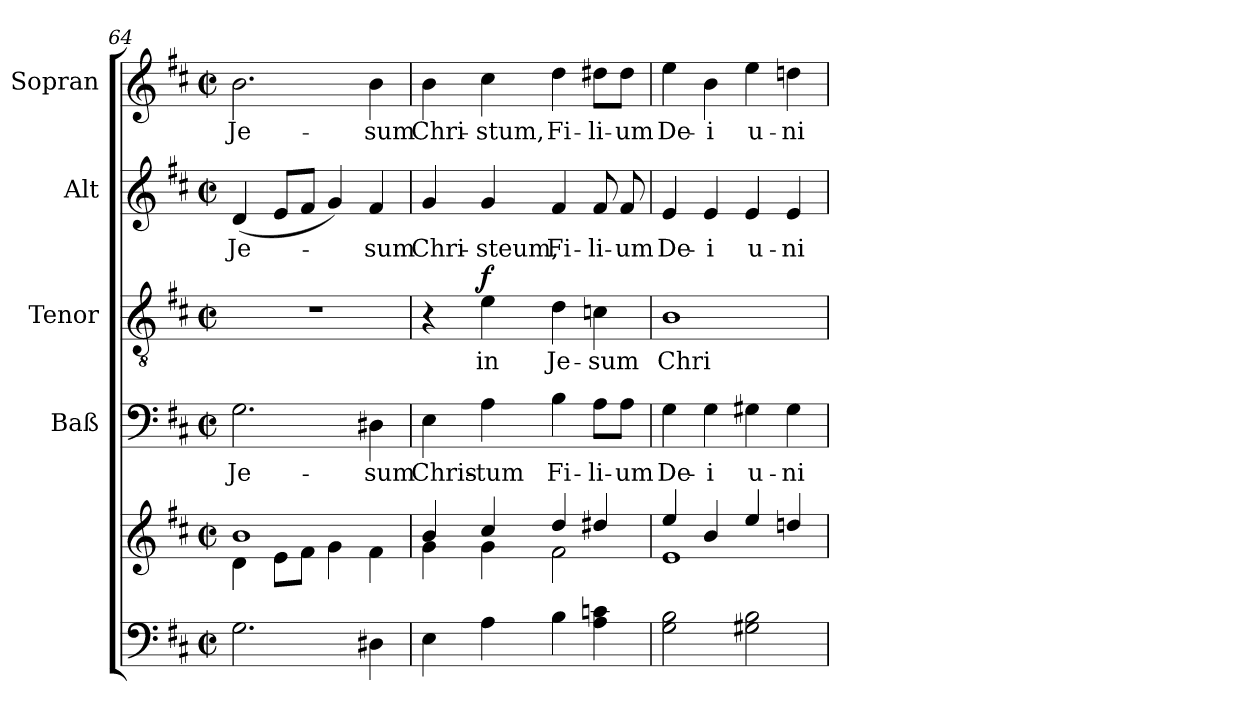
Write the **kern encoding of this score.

**kern	**kern	**kern	**text	**kern	**text	**dynam	**kern	**text	**kern	**text
*part5	*part5	*part4	*part4	*part3	*part3	*part3	*part2	*part2	*part1	*part1
*staff6	*staff5	*staff4	*staff4	*staff3	*staff3	*staff3	*staff2	*staff2	*staff1	*staff1
*	*	*I"Baß	*	*I"Tenor	*	*	*I"Alt	*	*I"Sopran	*
*clefF4	*clefG2	*clefF4	*	*clefGv2	*	*	*clefG2	*	*clefG2	*
*k[f#c#]	*k[f#c#]	*k[f#c#]	*	*k[f#c#]	*	*	*k[f#c#]	*	*k[f#c#]	*
*D:	*D:	*D:	*	*D:	*	*	*D:	*	*D:	*
*M2/2	*M2/2	*M2/2	*	*M2/2	*	*	*M2/2	*	*M2/2	*
*met(c|)	*met(c|)	*met(c|)	*	*met(c|)	*	*	*met(c|)	*	*met(c|)	*
=64	=64	=64	=64	=64	=64	=64	=64	=64	=64	=64
*	*^	*	*	*	*	*	*	*	*	*
!	!	!	!	!LO:LY:b	!	!	!	!	!LO:LY:b	!	!LO:LY:b
2.G\	1b	4d\	2.G\	Je-	1r	.	.	(<4d/	Je-	2.b\	Je-
.	.	8e\L	.	.	.	.	.	8e/L	.	.	.
.	.	8f#\J	.	.	.	.	.	8f#/J	.	.	.
.	.	4g\	.	.	.	.	.	4g/)	.	.	.
!	!	!	!	!LO:LY:b	!	!	!	!	!LO:LY:b	!	!LO:LY:b
4D#X\	.	4f#\	4D#X\	-sum	.	.	.	4f#/	-sum	4b\	-sum
!!LO:PB:g=z
=65	=65	=65	=65	=65	=65	=65	=65	=65	=65	=65	=65
!	!	!	!	!LO:LY:b	!	!	!	!	!LO:LY:b	!	!LO:LY:b
4E\	4b/	4g\	4E\	Chris-	4r	.	.	4g/	Chri-	4b\	Chri-
!	!	!	!	!LO:LY:b	!	!LO:LY:b	!LO:DY:a	!	!LO:LY:b	!	!LO:LY:b
4A\	4cc#/	4g\	4A\	-tum	4e\	in	f	4g/	-steum,	4cc#\	-stum,
!	!	!	!	!LO:LY:b	!	!LO:LY:b	!	!	!LO:LY:b	!	!LO:LY:b
4B\	4dd/	2f#\	4B\	Fi-	4d\	Je-	.	4f#/	Fi-	4dd\	Fi-
!	!	!	!	!LO:LY:b	!	!LO:LY:b	!	!	!LO:LY:b	!	!LO:LY:b
4A\ 4cn\	4dd#X/	.	8A\L	-li-	4cn\	-sum	.	8f#/	-li-	8dd#X\L	-li-
!	!	!	!	!LO:LY:b	!	!	!	!	!LO:LY:b	!	!LO:LY:b
.	.	.	8A\J	-um	.	.	.	8f#/	-um	8dd#\J	-um
=66	=66	=66	=66	=66	=66	=66	=66	=66	=66	=66	=66
!	!	!	!	!LO:LY:b	!	!LO:LY:b	!	!	!LO:LY:b	!	!LO:LY:b
2G\ 2B\	4ee/	1e	4G\	De-	1B	Chri-	.	4e/	De-	4ee\	De-
!	!	!	!	!LO:LY:b	!	!	!	!	!LO:LY:b	!	!LO:LY:b
.	4b/	.	4G\	-i	.	.	.	4e/	-i	4b\	-i
!	!	!	!	!LO:LY:b	!	!	!	!	!LO:LY:b	!	!LO:LY:b
2G#X\ 2B\	4ee/	.	4G#X\	u-	.	.	.	4e/	u-	4ee\	u-
!	!	!	!	!LO:LY:b	!	!	!	!	!LO:LY:b	!	!LO:LY:b
.	4ddn/	.	4G#\	-ni-	.	.	.	4e/	-ni-	4ddn\	-ni-
*	*v	*v	*	*	*	*	*	*	*	*	*
=	=	=	=	=	=	=	=	=	=	=
*-	*-	*-	*-	*-	*-	*-	*-	*-	*-	*-
